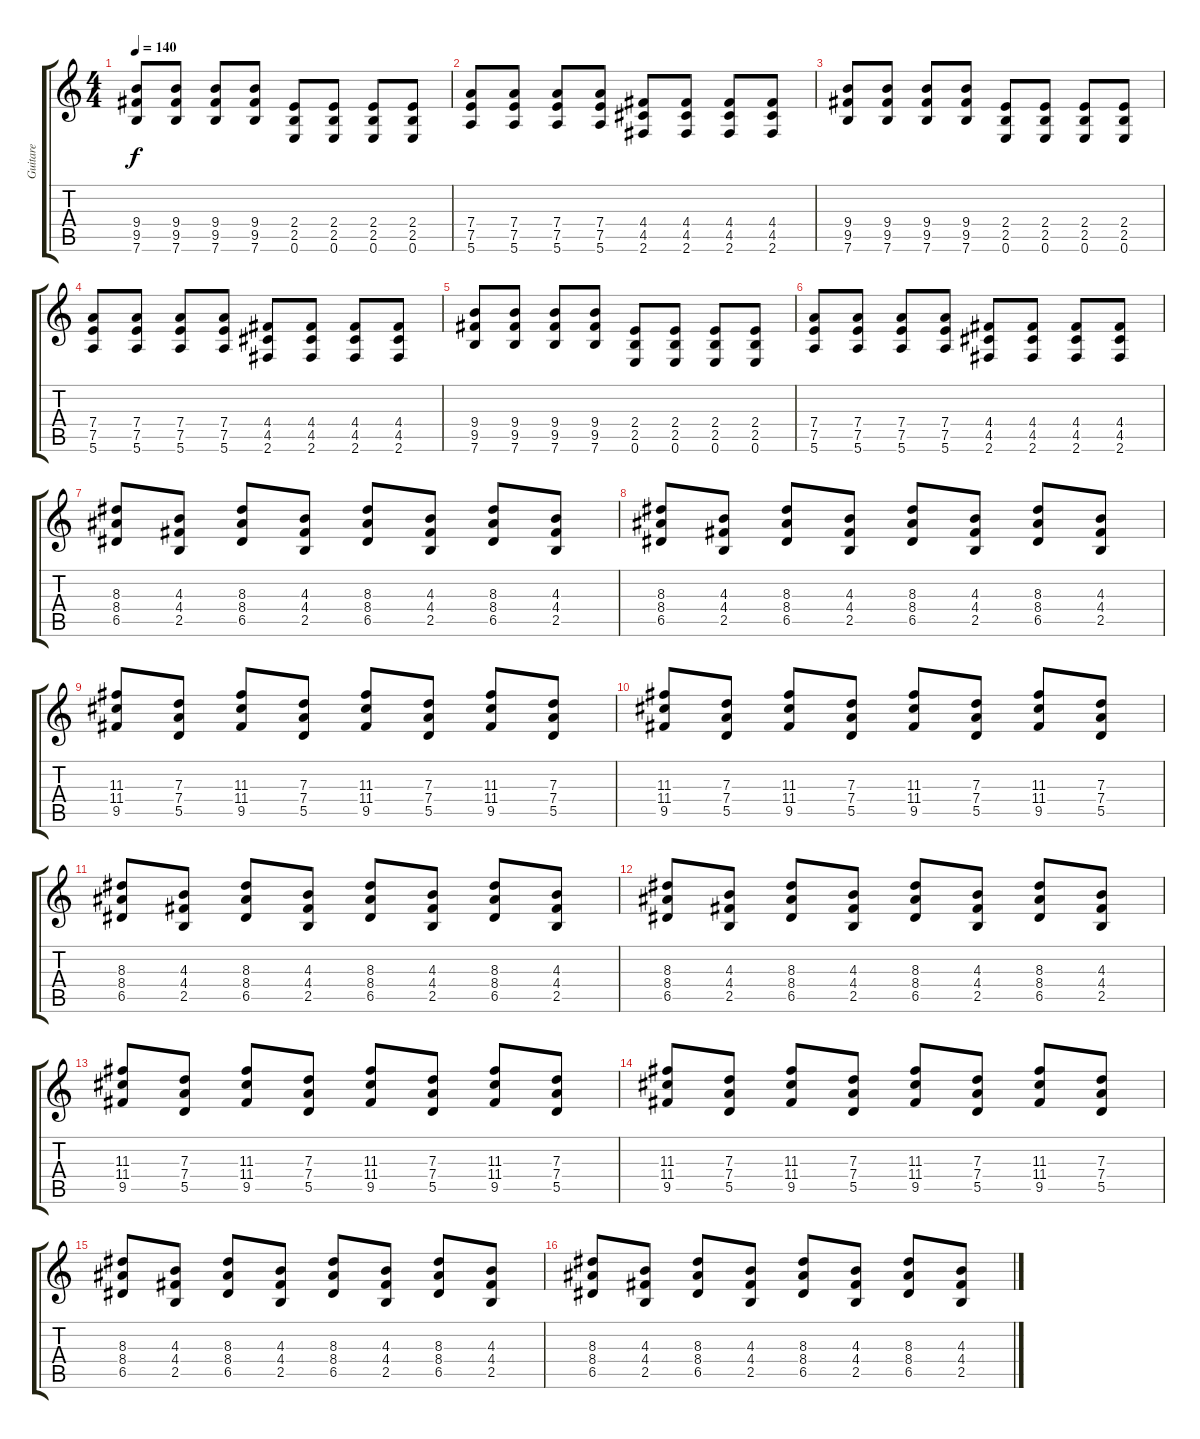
\track ("Guitare" "Guitare") {instrument overdrivenguitar}
\staff {score tabs}
\tuning (E4 B3 G3 D3 A2 E2) {hide}
\ts (4 4)
\tempo 140
\clef g2
\ks c
(9.4 9.5 7.6).8{dy f} (9.4 9.5 7.6).8 (9.4 9.5 7.6).8 (9.4 9.5 7.6).8 (2.4 2.5 0.6).8 (2.4 2.5 0.6).8 (2.4 2.5 0.6).8 (2.4 2.5 0.6).8 |
(7.4 7.5 5.6).8 (7.4 7.5 5.6).8 (7.4 7.5 5.6).8 (7.4 7.5 5.6).8 (4.4 4.5 2.6).8 (4.4 4.5 2.6).8 (4.4 4.5 2.6).8 (4.4 4.5 2.6).8 |
(9.4 9.5 7.6).8 (9.4 9.5 7.6).8 (9.4 9.5 7.6).8 (9.4 9.5 7.6).8 (2.4 2.5 0.6).8 (2.4 2.5 0.6).8 (2.4 2.5 0.6).8 (2.4 2.5 0.6).8 |
(7.4 7.5 5.6).8 (7.4 7.5 5.6).8 (7.4 7.5 5.6).8 (7.4 7.5 5.6).8 (4.4 4.5 2.6).8 (4.4 4.5 2.6).8 (4.4 4.5 2.6).8 (4.4 4.5 2.6).8 |
(9.4 9.5 7.6).8 (9.4 9.5 7.6).8 (9.4 9.5 7.6).8 (9.4 9.5 7.6).8 (2.4 2.5 0.6).8 (2.4 2.5 0.6).8 (2.4 2.5 0.6).8 (2.4 2.5 0.6).8 |
(7.4 7.5 5.6).8 (7.4 7.5 5.6).8 (7.4 7.5 5.6).8 (7.4 7.5 5.6).8 (4.4 4.5 2.6).8 (4.4 4.5 2.6).8 (4.4 4.5 2.6).8 (4.4 4.5 2.6).8 |
(8.3 8.4 6.5).8 (4.3 4.4 2.5).8 (8.3 8.4 6.5).8 (4.3 4.4 2.5).8 (8.3 8.4 6.5).8 (4.3 4.4 2.5).8 (8.3 8.4 6.5).8 (4.3 4.4 2.5).8 |
(8.3 8.4 6.5).8 (4.3 4.4 2.5).8 (8.3 8.4 6.5).8 (4.3 4.4 2.5).8 (8.3 8.4 6.5).8 (4.3 4.4 2.5).8 (8.3 8.4 6.5).8 (4.3 4.4 2.5).8 |
(11.3 11.4 9.5).8 (7.3 7.4 5.5).8 (11.3 11.4 9.5).8 (7.3 7.4 5.5).8 (11.3 11.4 9.5).8 (7.3 7.4 5.5).8 (11.3 11.4 9.5).8 (7.3 7.4 5.5).8 |
(11.3 11.4 9.5).8 (7.3 7.4 5.5).8 (11.3 11.4 9.5).8 (7.3 7.4 5.5).8 (11.3 11.4 9.5).8 (7.3 7.4 5.5).8 (11.3 11.4 9.5).8 (7.3 7.4 5.5).8 |
(8.3 8.4 6.5).8 (4.3 4.4 2.5).8 (8.3 8.4 6.5).8 (4.3 4.4 2.5).8 (8.3 8.4 6.5).8 (4.3 4.4 2.5).8 (8.3 8.4 6.5).8 (4.3 4.4 2.5).8 |
(8.3 8.4 6.5).8 (4.3 4.4 2.5).8 (8.3 8.4 6.5).8 (4.3 4.4 2.5).8 (8.3 8.4 6.5).8 (4.3 4.4 2.5).8 (8.3 8.4 6.5).8 (4.3 4.4 2.5).8 |
(11.3 11.4 9.5).8 (7.3 7.4 5.5).8 (11.3 11.4 9.5).8 (7.3 7.4 5.5).8 (11.3 11.4 9.5).8 (7.3 7.4 5.5).8 (11.3 11.4 9.5).8 (7.3 7.4 5.5).8 |
(11.3 11.4 9.5).8 (7.3 7.4 5.5).8 (11.3 11.4 9.5).8 (7.3 7.4 5.5).8 (11.3 11.4 9.5).8 (7.3 7.4 5.5).8 (11.3 11.4 9.5).8 (7.3 7.4 5.5).8 |
(8.3 8.4 6.5).8 (4.3 4.4 2.5).8 (8.3 8.4 6.5).8 (4.3 4.4 2.5).8 (8.3 8.4 6.5).8 (4.3 4.4 2.5).8 (8.3 8.4 6.5).8 (4.3 4.4 2.5).8 |
(8.3 8.4 6.5).8 (4.3 4.4 2.5).8 (8.3 8.4 6.5).8 (4.3 4.4 2.5).8 (8.3 8.4 6.5).8 (4.3 4.4 2.5).8 (8.3 8.4 6.5).8 (4.3 4.4 2.5).8
